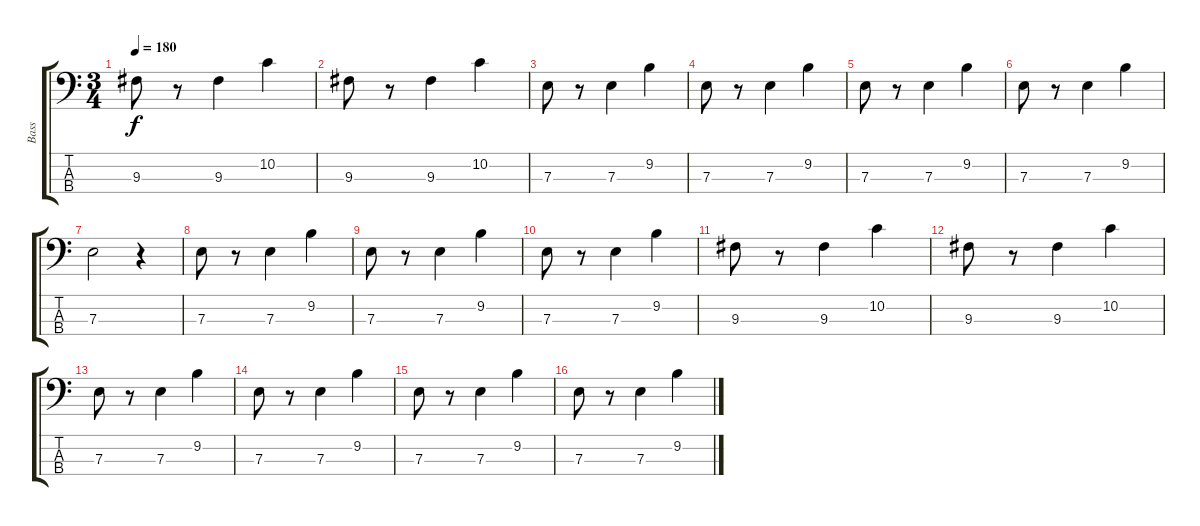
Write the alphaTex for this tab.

\track ("Bass" "Bass") {instrument electricbassfinger}
\staff {score tabs}
\tuning (G2 D2 A1 E1) {hide}
\ts (3 4)
\tempo 180
\clef f4
\ks c
9.3.8{dy f} r.8 9.3.4 10.2.4 |
9.3.8 r.8 9.3.4 10.2.4 |
7.3.8 r.8 7.3.4 9.2.4 |
7.3.8 r.8 7.3.4 9.2.4 |
7.3.8 r.8 7.3.4 9.2.4 |
7.3.8 r.8 7.3.4 9.2.4 |
7.3.2 r.4 |
7.3.8 r.8 7.3.4 9.2.4 |
7.3.8 r.8 7.3.4 9.2.4 |
7.3.8 r.8 7.3.4 9.2.4 |
9.3.8 r.8 9.3.4 10.2.4 |
9.3.8 r.8 9.3.4 10.2.4 |
7.3.8 r.8 7.3.4 9.2.4 |
7.3.8 r.8 7.3.4 9.2.4 |
7.3.8 r.8 7.3.4 9.2.4 |
7.3.8 r.8 7.3.4 9.2.4
